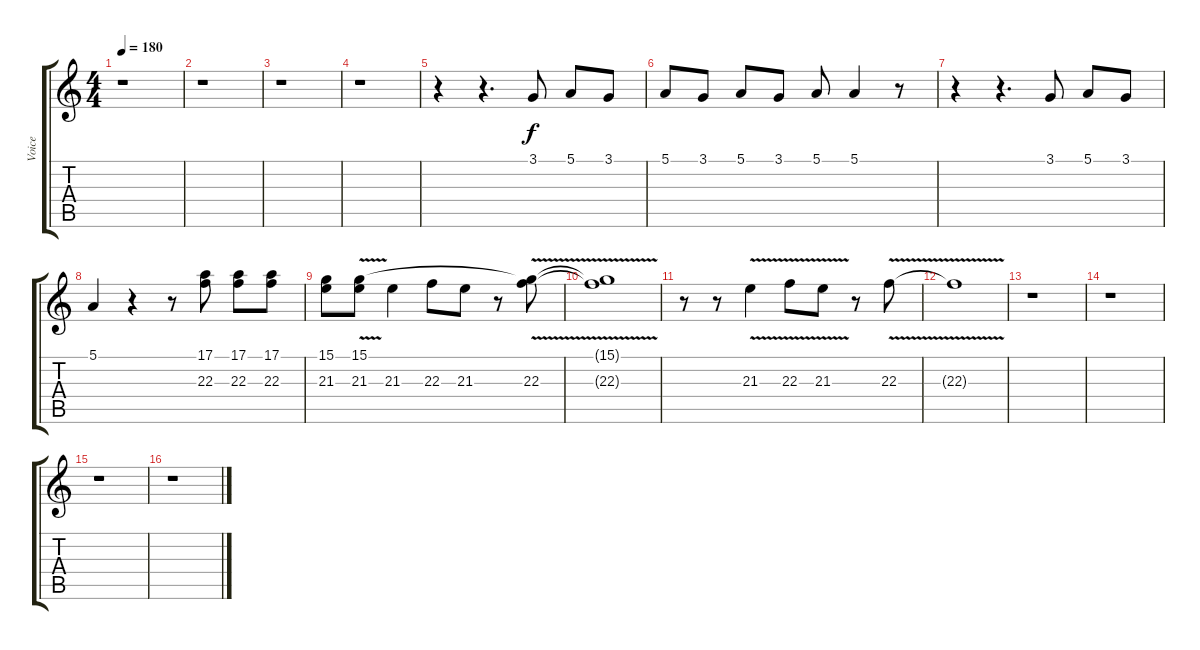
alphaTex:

\track ("Voice" "Voice") {instrument lead2sawtooth}
\staff {score tabs}
\tuning (E4 B3 G3 D3 A2 E2) {hide}
\ts (4 4)
\tempo 180
\clef g2
\ks c
r.1{dy f} |
r.1 |
r.1 |
r.1 |
r.4 r.4{d} 3.1.8 5.1.8 3.1.8 |
5.1.8 3.1.8 5.1.8 3.1.8 5.1.8 5.1.4 r.8 |
r.4 r.4{d} 3.1.8 5.1.8 3.1.8 |
5.1.4 r.4 r.8 (17.1 22.3).8 (17.1 22.3).8 (17.1 22.3).8 |
(15.1 21.3).8 (15.1{v} 21.3).8 21.3.4 22.3.8 21.3.8 r.8 (15.1{t} 22.3{v}).8 |
(15.1{t} 22.3{t}).1 |
r.8 r.8 21.3{v}.4 22.3{v}.8 21.3{v}.8 r.8 22.3{v}.8 |
22.3{t}.1 |
r.1 |
r.1 |
r.1 |
r.1
